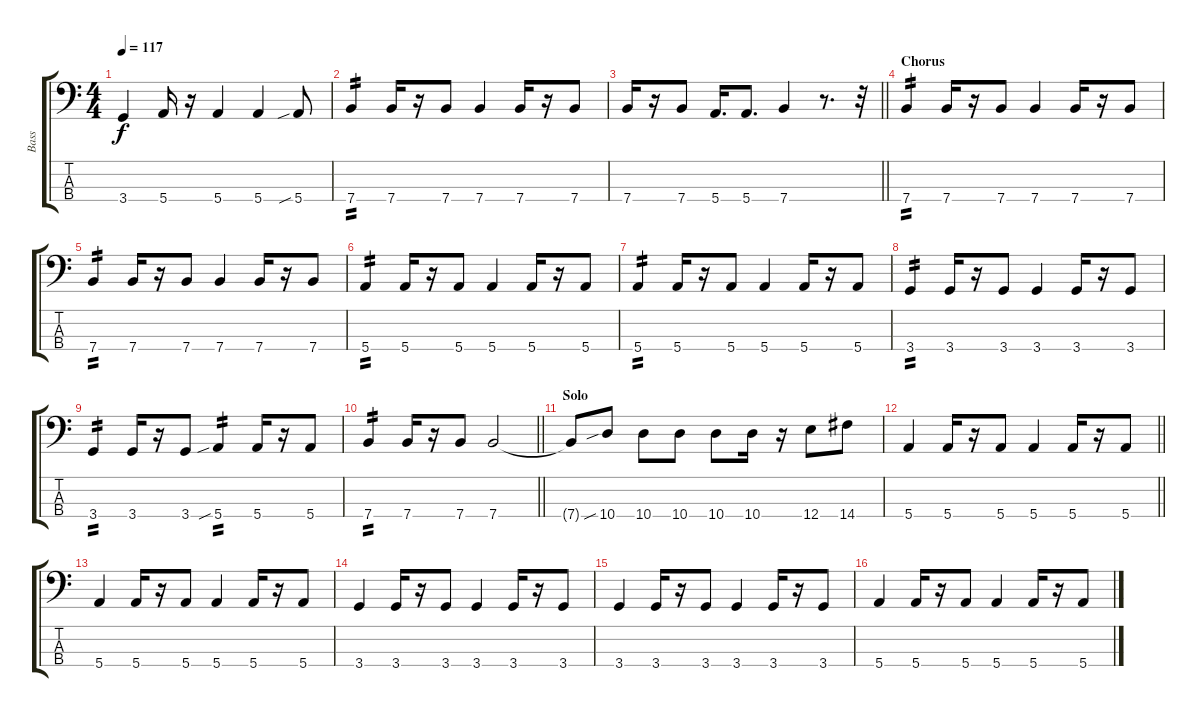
\track ("Bass" "Bass") {instrument electricbassfinger}
\staff {score tabs}
\tuning (G2 D2 A1 E1) {hide}
\ts (4 4)
\tempo 117
\clef f4
\ks c
3.4.4{dy f} 5.4.16 r.16 5.4.4 5.4.4 5.4{sib}.8 |
7.4.4{tp 2} 7.4.16 r.16 7.4.8 7.4.4 7.4.16 r.16 7.4.8 |
\barLineRight lightlight
7.4.16 r.16 7.4.8 5.4.16{d} 5.4.8{d} 7.4.4 r.8{d} r.32 |
\section ("" "Chorus")
7.4.4{tp 2} 7.4.16 r.16 7.4.8 7.4.4 7.4.16 r.16 7.4.8 |
7.4.4{tp 2} 7.4.16 r.16 7.4.8 7.4.4 7.4.16 r.16 7.4.8 |
5.4.4{tp 2} 5.4.16 r.16 5.4.8 5.4.4 5.4.16 r.16 5.4.8 |
5.4.4{tp 2} 5.4.16 r.16 5.4.8 5.4.4 5.4.16 r.16 5.4.8 |
3.4.4{tp 2} 3.4.16 r.16 3.4.8 3.4.4 3.4.16 r.16 3.4.8 |
3.4.4{tp 2} 3.4.16 r.16 3.4.8 5.4{sib}.4{tp 2} 5.4.16 r.16 5.4.8 |
\barLineRight lightlight
7.4.4{tp 2} 7.4.16 r.16 7.4.8 7.4.2 |
\section ("" "Solo")
7.4{t}.8 10.4{sib}.8 10.4.8 10.4.8 10.4.8 10.4.16 r.16 12.4.8 14.4.8 |
\barLineRight lightlight
5.4.4 5.4.16 r.16 5.4.8 5.4.4 5.4.16 r.16 5.4.8 |
5.4.4 5.4.16 r.16 5.4.8 5.4.4 5.4.16 r.16 5.4.8 |
3.4.4 3.4.16 r.16 3.4.8 3.4.4 3.4.16 r.16 3.4.8 |
3.4.4 3.4.16 r.16 3.4.8 3.4.4 3.4.16 r.16 3.4.8 |
5.4.4 5.4.16 r.16 5.4.8 5.4.4 5.4.16 r.16 5.4.8
